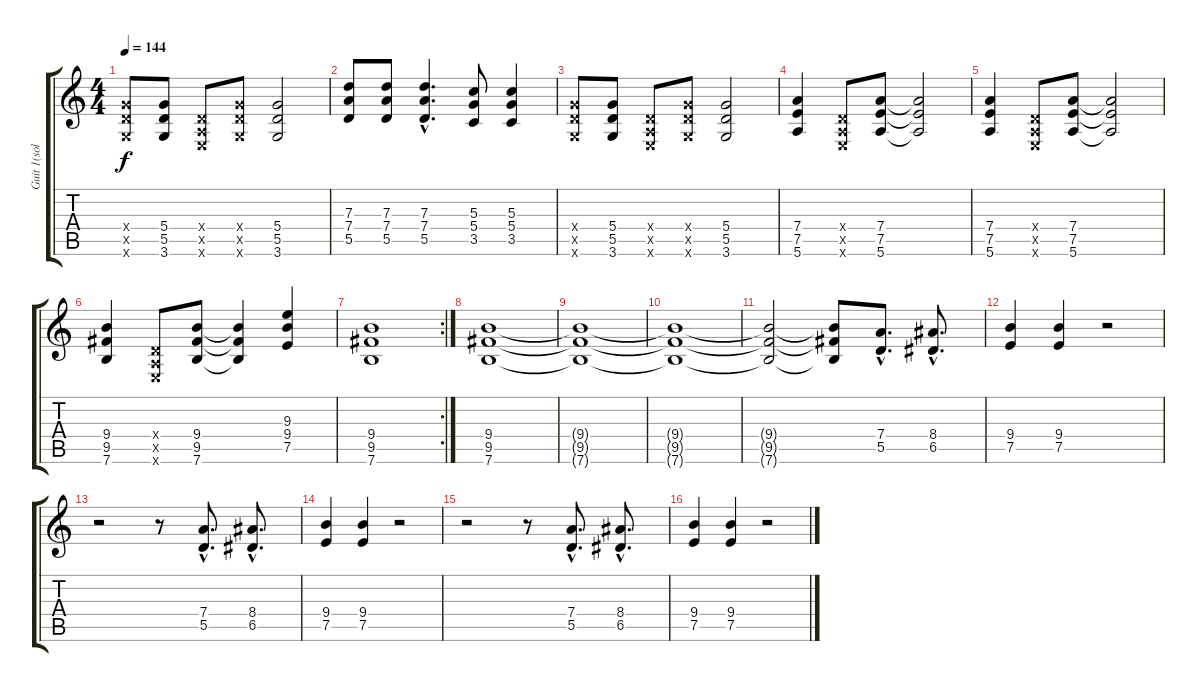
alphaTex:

\track ("Guit 1(solo)" "Guit 1(sol") {instrument distortionguitar}
\staff {score tabs}
\tuning (E4 B3 G3 D3 A2 E2) {hide}
\ts (4 4)
\tempo 144
\clef g2
\ks c
(5.4{x} 5.5{x} 3.6{x}).8{dy f} (5.4 5.5 3.6).8 (0.4{x} 0.5{x} 0.6{x}).8 (5.4{x} 5.5{x} 3.6{x}).8 (5.4 5.5 3.6).2 |
(7.3 7.4 5.5).8 (7.3 7.4 5.5).8 (7.3{hac} 7.4{hac} 5.5{hac}).4{d} (5.3 5.4 3.5).8 (5.3 5.4 3.5).4 |
(5.4{x} 5.5{x} 3.6{x}).8 (5.4 5.5 3.6).8 (0.4{x} 0.5{x} 0.6{x}).8 (5.4{x} 5.5{x} 3.6{x}).8 (5.4 5.5 3.6).2 |
(7.4 7.5 5.6).4 (0.4{x} 0.5{x} 0.6{x}).8 (7.4 7.5 5.6).8 (7.4{t} 7.5{t} 5.6{t}).2 |
(7.4 7.5 5.6).4 (0.4{x} 0.5{x} 0.6{x}).8 (7.4 7.5 5.6).8 (7.4{t} 7.5{t} 5.6{t}).2 |
(9.4 9.5 7.6).4 (0.4{x} 0.5{x} 0.6{x}).8 (9.4 9.5 7.6).8 (9.4{t} 9.5{t} 7.6{t}).4 (9.3 9.4 7.5).4 |
\rc 2
(9.4 9.5 7.6).1 |
(9.4 9.5 7.6).1 |
(9.4{t} 9.5{t} 7.6{t}).1 |
(9.4{t} 9.5{t} 7.6{t}).1 |
(9.4{t} 9.5{t} 7.6{t}).2 (9.4{t} 9.5{t} 7.6{t}).8 (7.4{hac} 5.5{hac}).8{d} (8.4{hac} 6.5{hac}).8{d} |
(9.4 7.5).4 (9.4 7.5).4 r.2 |
r.2 r.8 (7.4{hac} 5.5{hac}).8{d} (8.4{hac} 6.5{hac}).8{d} |
(9.4 7.5).4 (9.4 7.5).4 r.2 |
r.2 r.8 (7.4{hac} 5.5{hac}).8{d} (8.4{hac} 6.5{hac}).8{d} |
(9.4 7.5).4 (9.4 7.5).4 r.2
